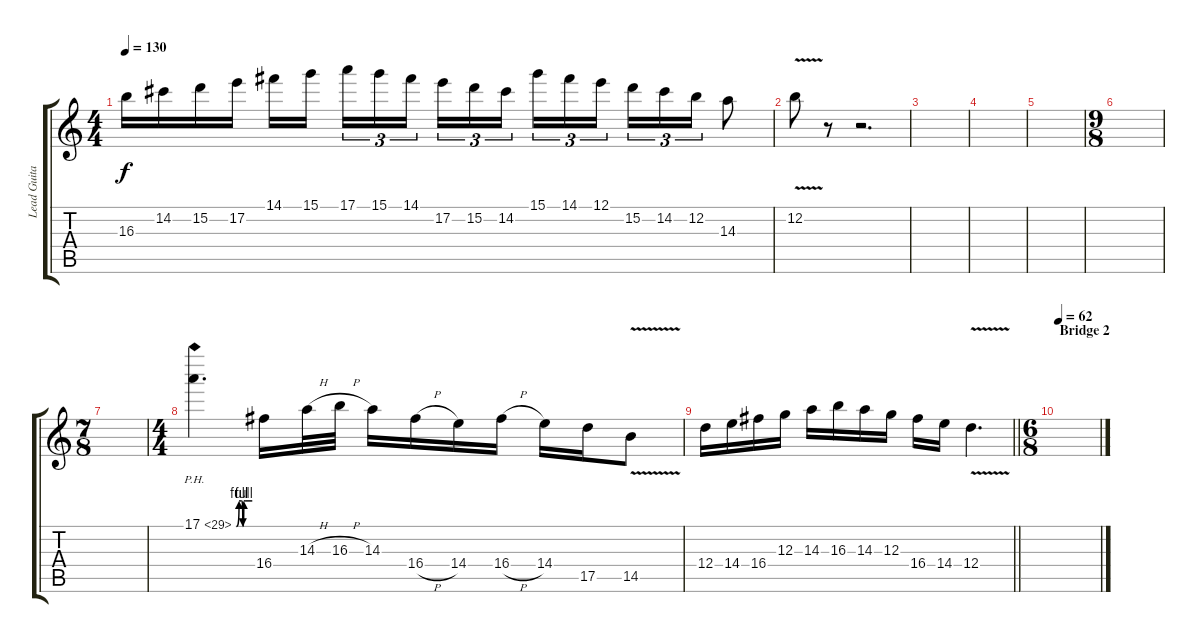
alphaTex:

\track ("Lead Guitar 1" "Lead Guita") {instrument distortionguitar}
\staff {score tabs}
\tuning (E4 B3 G3 D3 A2 E2) {hide}
\ts (4 4)
\tempo 130
\clef g2
\ks c
16.3.16{dy f} 14.2.16 15.2.16 17.2.16 14.1.16 15.1.16{beam splitsecondary} 17.1.16{tu (3 2)} 15.1.16{tu (3 2)} 14.1.16{tu (3 2)} 17.2.16{tu (3 2)} 15.2.16{tu (3 2)} 14.2.16{tu (3 2) beam splitsecondary} 15.1.16{tu (3 2)} 14.1.16{tu (3 2)} 12.1.16{tu (3 2)} 15.2.16{tu (3 2)} 14.2.16{tu (3 2)} 12.2.16{tu (3 2)} 14.3.8 |
12.2{v}.8 r.8 r.2{d} |
|
|
|
\ts (9 8)
|
\ts (7 8)
|
\ts (4 4)
17.1{be (custom 0 0 10 4 20 4 24 0 28 4 36 4 60 4) ph 12}.4{d} 16.4.16 14.3{h}.32 16.3{h}.32 14.3.16 16.4{h}.16 14.4.16 16.4{h}.16 14.4.16 17.5.16 14.5{v}.8 |
\barLineRight lightlight
12.4.16 14.4.16 16.4.16 12.3.16 14.3.16 16.3.16 14.3.16 12.3.16 16.4.16 14.4.16 12.4{v}.4{d} |
\ts (6 8)
\section ("" "Bridge 2")
\tempo 62
